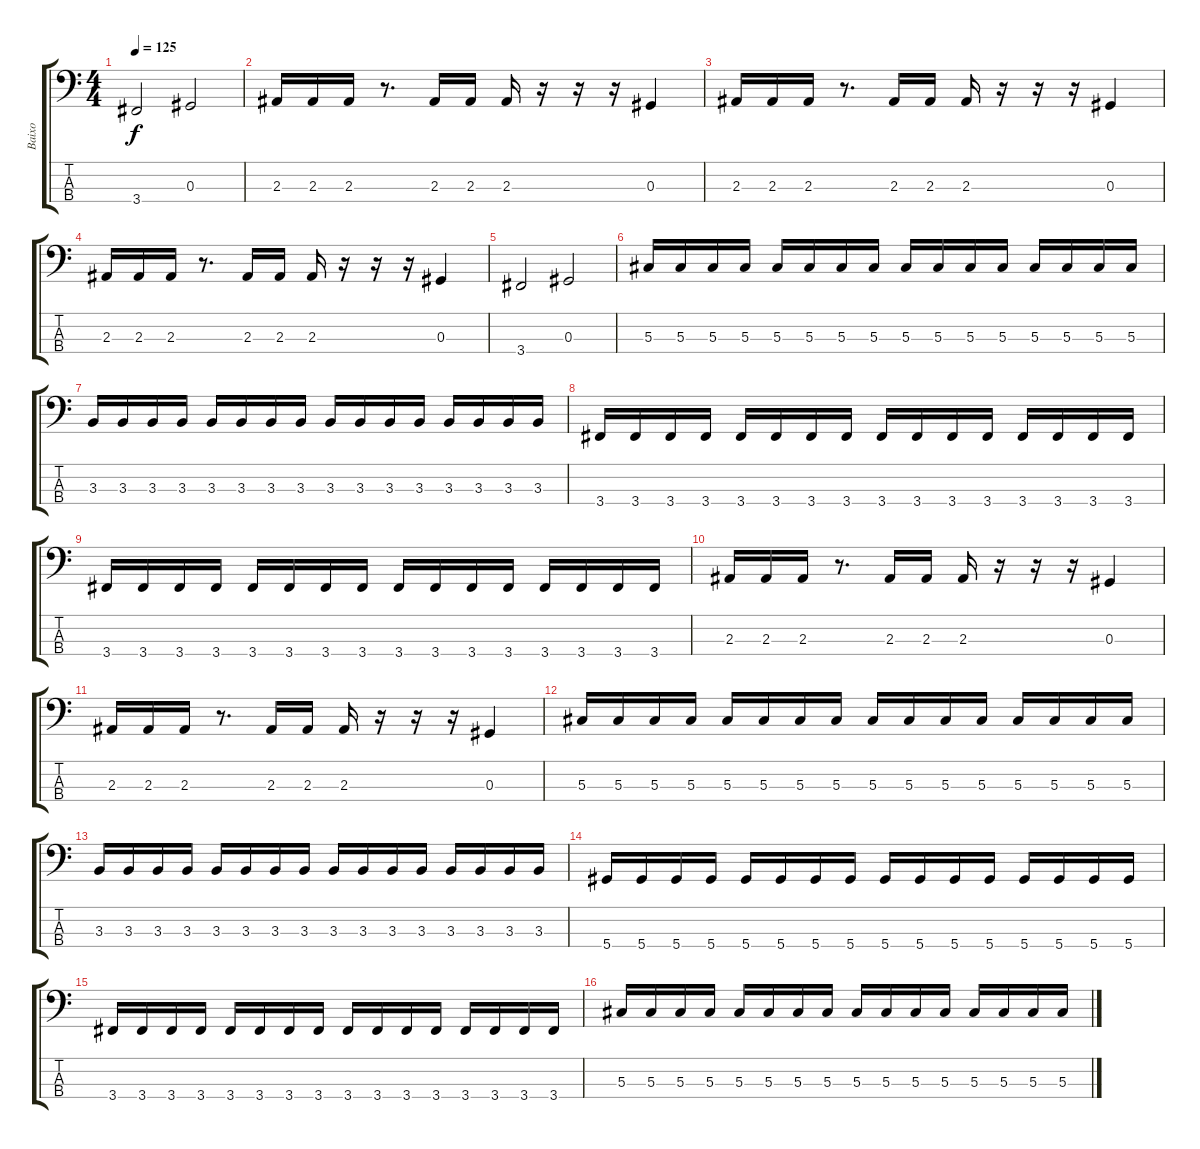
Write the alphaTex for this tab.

\track ("Baixo" "Baixo") {instrument electricbassfinger}
\staff {score tabs}
\tuning (Gb2 Db2 Ab1 Eb1) {hide}
\ts (4 4)
\tempo 125
\clef f4
\ks c
3.4.2{dy f} 0.3.2 |
2.3.16 2.3.16 2.3.16 r.8{d} 2.3.16 2.3.16 2.3.16 r.16 r.16 r.16 0.3.4 |
2.3.16 2.3.16 2.3.16 r.8{d} 2.3.16 2.3.16 2.3.16 r.16 r.16 r.16 0.3.4 |
2.3.16 2.3.16 2.3.16 r.8{d} 2.3.16 2.3.16 2.3.16 r.16 r.16 r.16 0.3.4 |
3.4.2 0.3.2 |
5.3.16 5.3.16 5.3.16 5.3.16 5.3.16 5.3.16 5.3.16 5.3.16 5.3.16 5.3.16 5.3.16 5.3.16 5.3.16 5.3.16 5.3.16 5.3.16 |
3.3.16 3.3.16 3.3.16 3.3.16 3.3.16 3.3.16 3.3.16 3.3.16 3.3.16 3.3.16 3.3.16 3.3.16 3.3.16 3.3.16 3.3.16 3.3.16 |
3.4.16 3.4.16 3.4.16 3.4.16 3.4.16 3.4.16 3.4.16 3.4.16 3.4.16 3.4.16 3.4.16 3.4.16 3.4.16 3.4.16 3.4.16 3.4.16 |
3.4.16 3.4.16 3.4.16 3.4.16 3.4.16 3.4.16 3.4.16 3.4.16 3.4.16 3.4.16 3.4.16 3.4.16 3.4.16 3.4.16 3.4.16 3.4.16 |
2.3.16 2.3.16 2.3.16 r.8{d} 2.3.16 2.3.16 2.3.16 r.16 r.16 r.16 0.3.4 |
2.3.16 2.3.16 2.3.16 r.8{d} 2.3.16 2.3.16 2.3.16 r.16 r.16 r.16 0.3.4 |
5.3.16 5.3.16 5.3.16 5.3.16 5.3.16 5.3.16 5.3.16 5.3.16 5.3.16 5.3.16 5.3.16 5.3.16 5.3.16 5.3.16 5.3.16 5.3.16 |
3.3.16 3.3.16 3.3.16 3.3.16 3.3.16 3.3.16 3.3.16 3.3.16 3.3.16 3.3.16 3.3.16 3.3.16 3.3.16 3.3.16 3.3.16 3.3.16 |
5.4.16 5.4.16 5.4.16 5.4.16 5.4.16 5.4.16 5.4.16 5.4.16 5.4.16 5.4.16 5.4.16 5.4.16 5.4.16 5.4.16 5.4.16 5.4.16 |
3.4.16 3.4.16 3.4.16 3.4.16 3.4.16 3.4.16 3.4.16 3.4.16 3.4.16 3.4.16 3.4.16 3.4.16 3.4.16 3.4.16 3.4.16 3.4.16 |
5.3.16 5.3.16 5.3.16 5.3.16 5.3.16 5.3.16 5.3.16 5.3.16 5.3.16 5.3.16 5.3.16 5.3.16 5.3.16 5.3.16 5.3.16 5.3.16
